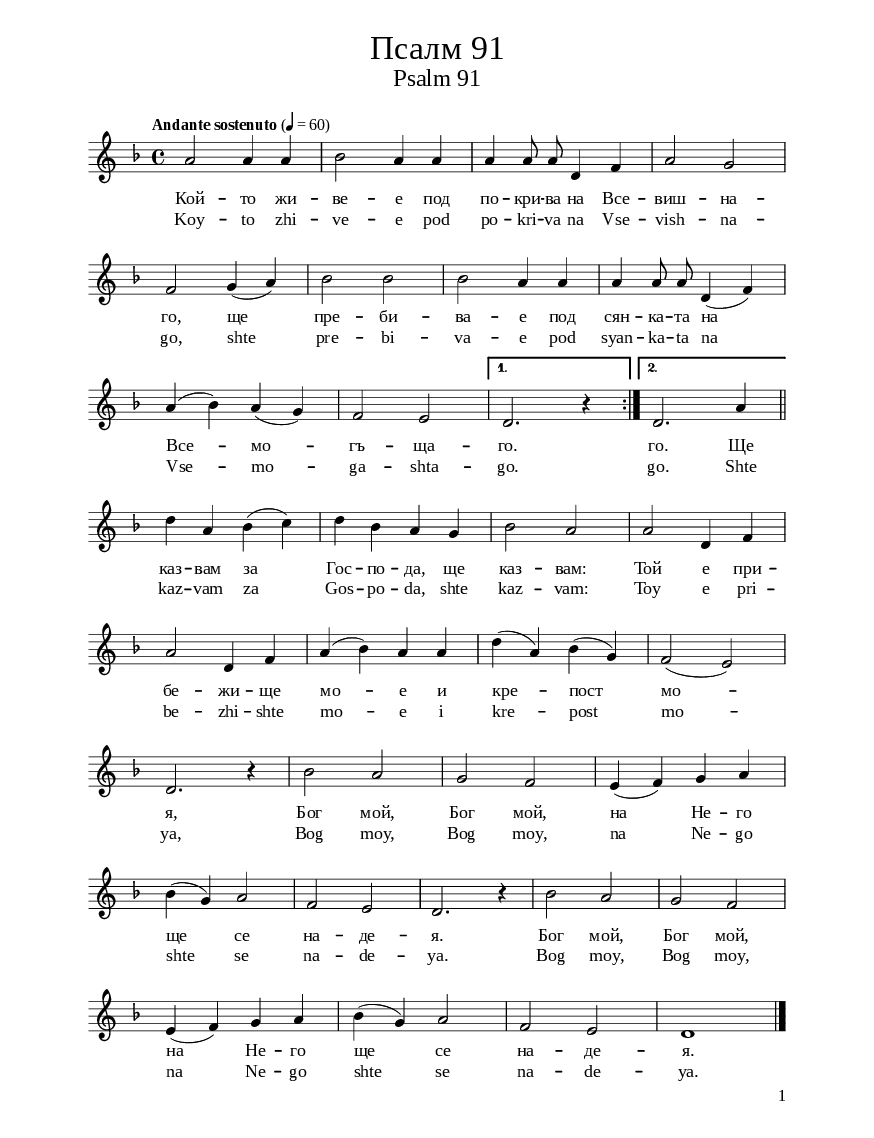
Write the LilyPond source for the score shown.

\version "2.24.0"

% include paper part and global functions
\include "include/globals.ily"

\bookpart {
  \include "include/bookpart-paper.ily"
  \score {
    \include "include/score-layout.ily"

    \new Voice \relative a' {
      \clef treble
      \key d \minor
      \time 4/4
      \tempoFunc "Andante sostenuto" 4 "60"
      \repeat volta 2 {
        a2 a4 a4 | bes2 a4 a4 | a4 \autoBeamOff a8 a8 d,4 f4 |  a2 g2 |\break
        f2 g4 ( a4 ) | bes2 bes2 | bes2 a4 a4 | a4 a8 a8 d,4 ( f4 ) | \break
        a4 ( bes4 ) a4 ( g4 ) |  f2 e2 |
      }
      \alternative {
        { d2. r4 | }
        { d2. a'4 | \bar "||" \break }
      }

      d4 a4 bes4 ( c4 ) | d4 bes4 a4 g4 | bes2 a2 | a2 d,4 f4 | \break
      a2 d,4 f4 | a4 ( bes4 ) a4 a4 | d4 ( a4 ) bes4 ( g4 ) | f2 ( e2 ) | \break
      d2. r4 | bes'2 a2 | g2 f2 |  e4 ( f4 ) g4 a4 | \break
      bes4 ( g4 ) a2 | f2 e2 | d2. r4 | bes'2 a2 | g2 f2 | \break
      e4 ( f4 ) g4 a4 | bes4 ( g4 ) a2 | f2 e2 | d1| \bar "|." \break
    }

    \addlyrics {
      Кой -- то жи -- ве -- е под по -- кри -- ва на Все -- виш -- на --
      го, ще пре -- би -- ва -- е под сян -- ка -- та на
      Все -- мо -- гъ -- ща -- го. го. Ще
      каз -- вам за Гос -- по -- да, ще каз -- вам: Той е при --
      бе -- жи -- ще мо -- е и кре -- пост мо --
      я, Бог мой, Бог мой, на Не -- го
      ще се на -- де -- я. Бог мой, Бог мой,
      на Не -- го ще се на -- де -- я.
    }

    \addlyrics {
      Koy -- to zhi -- ve -- e pod po -- kri -- va na Vse -- vish -- na --
      go, shte pre -- bi -- va -- e pod syan -- ka -- ta na
      Vse -- mo -- ga -- shta -- go. go. Shte
      kaz -- vam za Gos -- po -- da, shte kaz -- vam: Toy e pri --
      be -- zhi -- shte mo -- e i kre -- post mo --
      ya, Bog moy, Bog moy, na Ne -- go
      shte se na -- de -- ya. Bog moy, Bog moy,
      na Ne -- go shte se na -- de -- ya.
    }


    \header {
      title = \titleFunc "Псалм 91" "Psalm 91"
    }

    \midi{}

  } % score



  % include foreign translation(s) of the song
  \version "2.22.1"

\markup \fill-line { \fontsize #deTitleFontSize "Psalm 91" }
\markup \null
\markup \null
\markup \fontsize #deCoupletFontSize {
  \hspace #10
  \override #`(baseline-skip . ,deCoupletBaselineSkip)

  \column {
    \line { " " }
     
      \line { " "Wer im Schutz des Höchsten wohnt, }
 
 \line { " "bleibt im Schatten des Allmächtigen.}
 
 \line { " "Ich sage zum Herrn:}
 
 \line { " "Meine Zuflucht und meine Burg, mein Gott, }
     
   \line {  " "ich vertraue auf Ihn! }       
     
           }
       
    }    


} % bookpart
